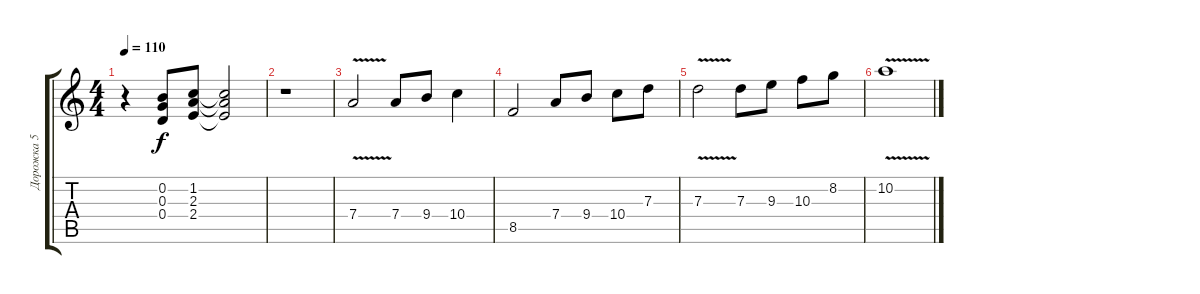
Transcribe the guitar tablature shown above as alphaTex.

\track ("Дорожка 5" "Дорожка 5") {instrument electricguitarjazz}
\staff {score tabs}
\tuning (E4 B3 G3 D3 A2 E2) {hide}
\ts (4 4)
\tempo 110
\clef g2
\ks c
r.4{dy f} (0.2 0.3 0.4).8 (1.2 2.3 2.4).8 (1.2{t} 2.3{t} 2.4{t}).2 |
r.1 |
7.4{v}.2{volume 9 instrument distortionguitar} 7.4.8 9.4.8 10.4.4 |
8.5.2 7.4.8 9.4.8 10.4.8 7.3.8 |
7.3{v}.2 7.3.8 9.3.8 10.3.8 8.2.8 |
10.2{v}.1
